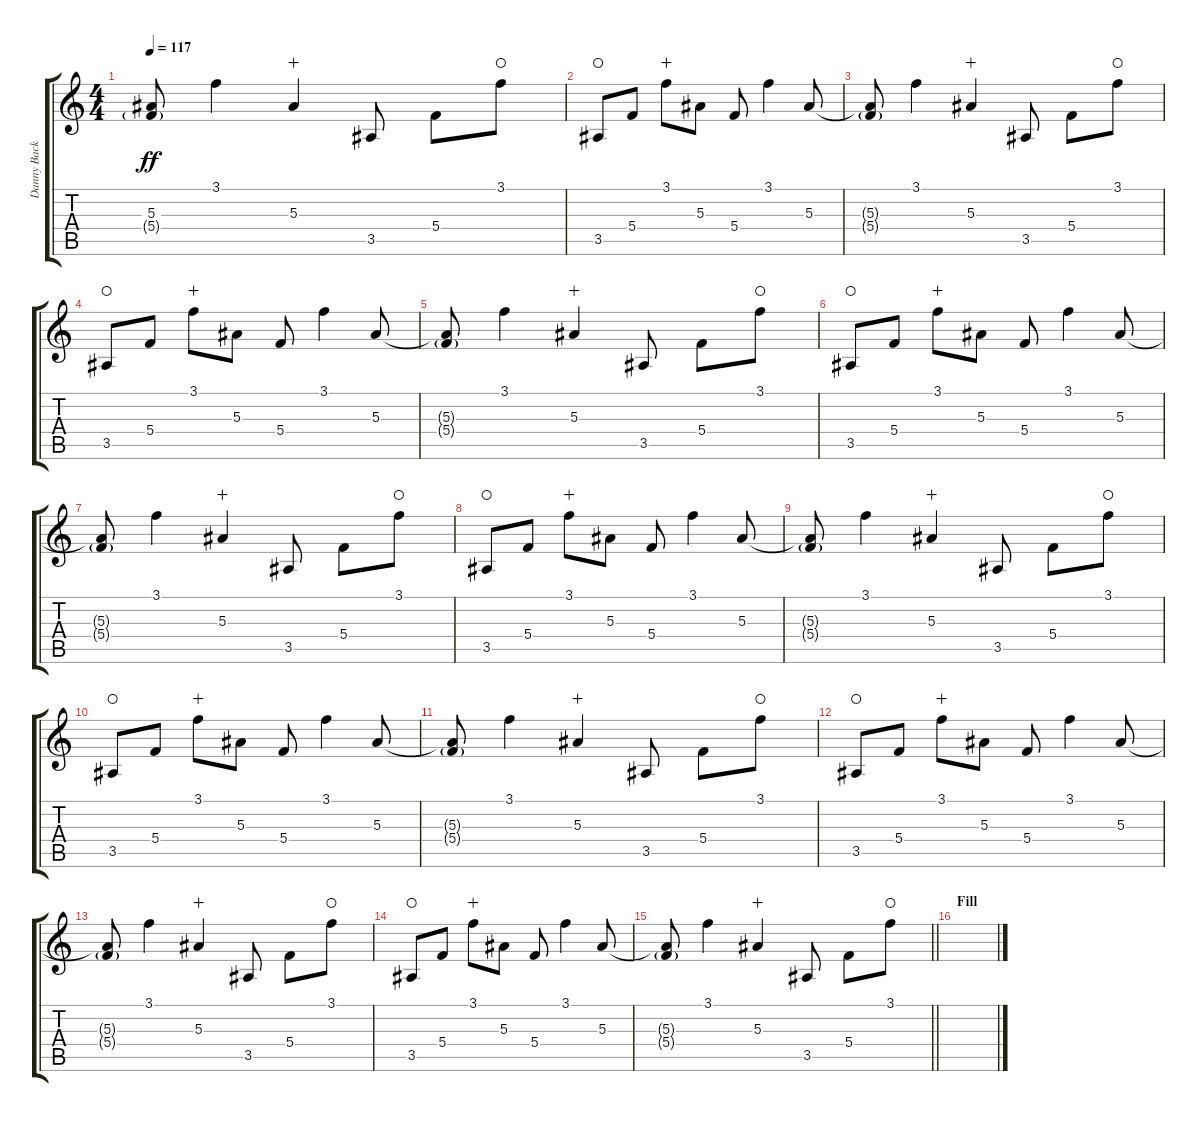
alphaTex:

\track ("Danny Backing" "Danny Back") {instrument acousticguitarsteel}
\staff {score tabs}
\tuning (D4 A3 F3 C3 G2 C2) {hide}
\ts (4 4)
\tempo 117
\clef g2
\ks c
(5.3{t} 5.4{g}).8{dy ff} 3.1.4 5.3.4{wahc} 3.5.8 5.4.8 3.1.8{waho} |
3.5.8{waho} 5.4.8 3.1.8{wahc} 5.3.8 5.4.8 3.1.4 5.3.8 |
(5.3{t} 5.4{g}).8 3.1.4 5.3.4{wahc} 3.5.8 5.4.8 3.1.8{waho} |
3.5.8{waho} 5.4.8 3.1.8{wahc} 5.3.8 5.4.8 3.1.4 5.3.8 |
(5.3{t} 5.4{g}).8 3.1.4 5.3.4{wahc} 3.5.8 5.4.8 3.1.8{waho} |
3.5.8{waho} 5.4.8 3.1.8{wahc} 5.3.8 5.4.8 3.1.4 5.3.8 |
(5.3{t} 5.4{g}).8 3.1.4 5.3.4{wahc} 3.5.8 5.4.8 3.1.8{waho} |
3.5.8{waho} 5.4.8 3.1.8{wahc} 5.3.8 5.4.8 3.1.4 5.3.8 |
(5.3{t} 5.4{g}).8 3.1.4 5.3.4{wahc} 3.5.8 5.4.8 3.1.8{waho} |
3.5.8{waho} 5.4.8 3.1.8{wahc} 5.3.8 5.4.8 3.1.4 5.3.8 |
(5.3{t} 5.4{g}).8 3.1.4 5.3.4{wahc} 3.5.8 5.4.8 3.1.8{waho} |
3.5.8{waho} 5.4.8 3.1.8{wahc} 5.3.8 5.4.8 3.1.4 5.3.8 |
(5.3{t} 5.4{g}).8 3.1.4 5.3.4{wahc} 3.5.8 5.4.8 3.1.8{waho} |
3.5.8{waho} 5.4.8 3.1.8{wahc} 5.3.8 5.4.8 3.1.4 5.3.8 |
\barLineRight lightlight
(5.3{t} 5.4{g}).8 3.1.4 5.3.4{wahc} 3.5.8 5.4.8 3.1.8{waho} |
\section ("" "Fill")
